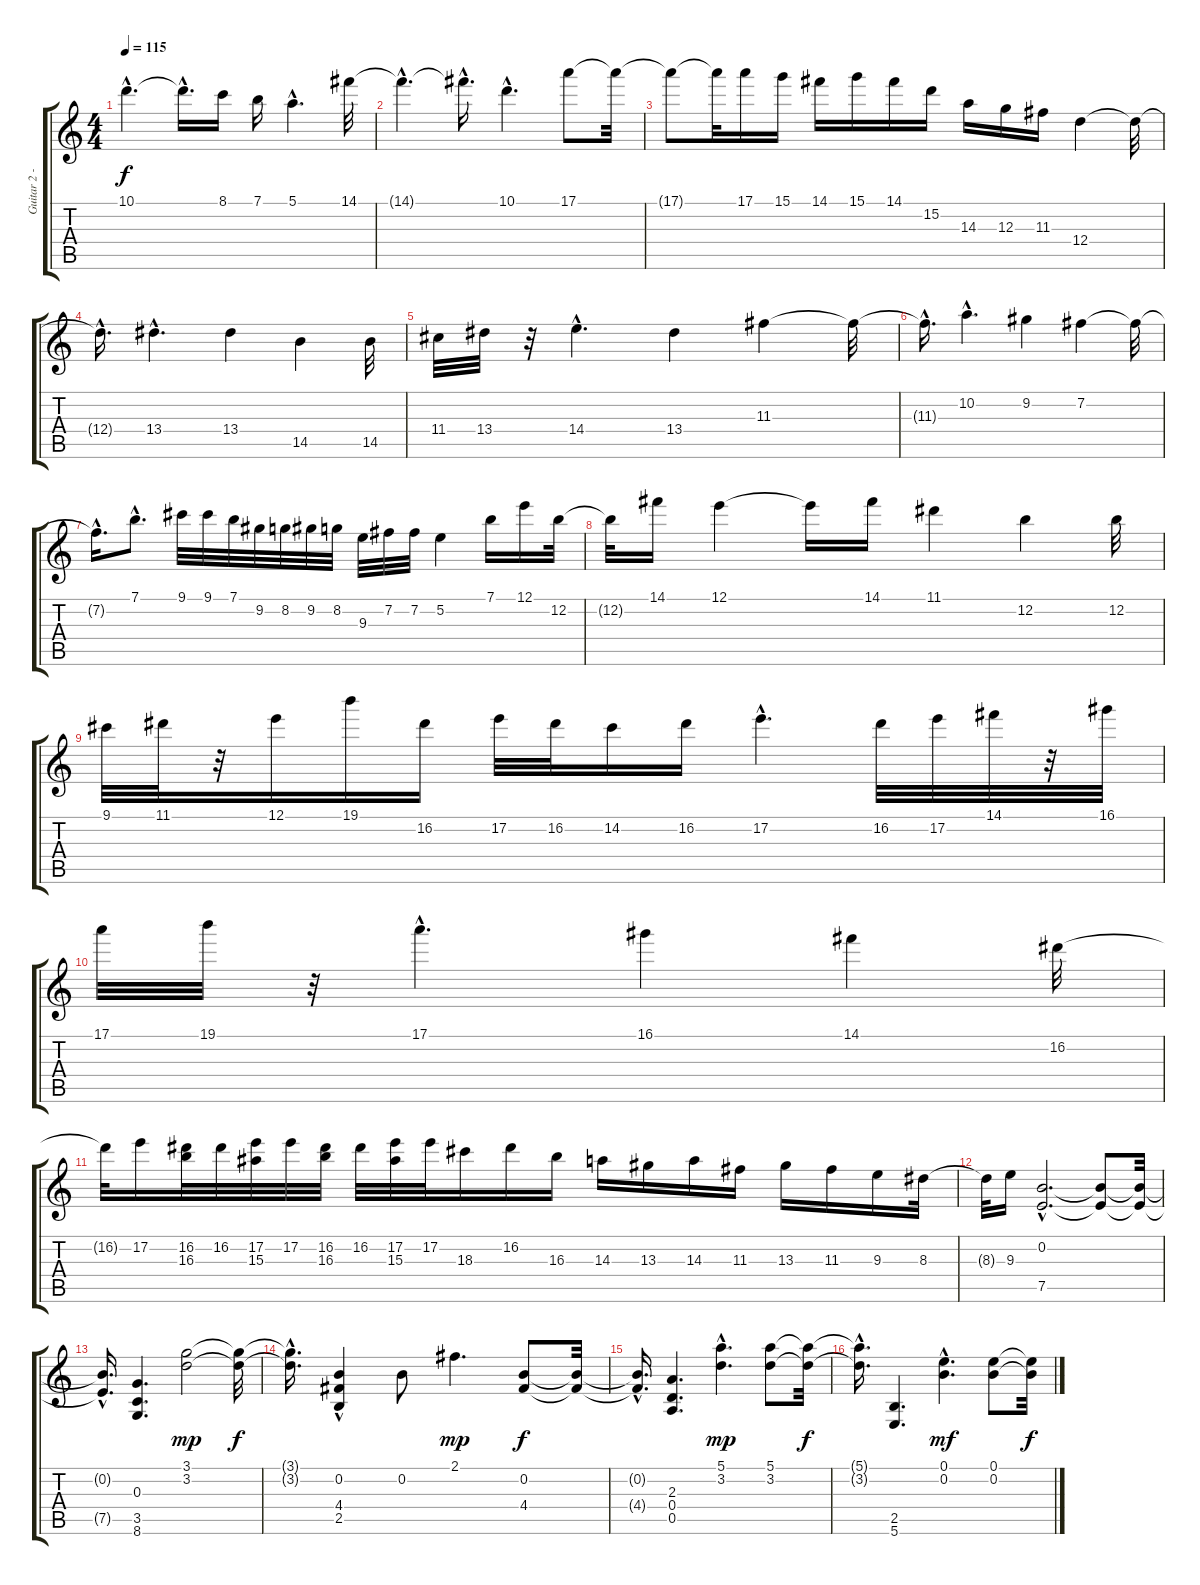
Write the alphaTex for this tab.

\track ("Guitar 2 - Petrucci" "Guitar 2 -") {instrument distortionguitar}
\staff {score tabs}
\tuning (E4 B3 G3 D3 A2 B1) {hide}
\ts (4 4)
\tempo 115
\clef g2
\ks c
10.1{hac t}.4{d dy f} 10.1{hac t}.16{d} 8.1.16 7.1.16 5.1{hac}.4{d} 14.1.32 |
14.1{hac t}.4{d} 14.1{hac t}.16{d} 10.1{hac}.4{d} 17.1.8 17.1{t}.32 |
17.1{t}.8 17.1{t}.32 17.1.16 15.1.16 14.1.16 15.1.16 14.1.16 15.2.16 14.3.16 12.3.16 11.3.16 12.4.4 12.4{t}.32 |
12.4{hac t}.16{d} 13.4{hac}.4{d} 13.4.4 14.5.4 14.5.32 |
11.4.32 13.4.32 r.32 14.4{hac}.4{d} 13.4.4 11.3.4 11.3{t}.32 |
11.3{hac t}.16{d} 10.2{hac}.4{d} 9.2.4 7.2.4 7.2{t}.32 |
7.2{hac t}.16{d} 7.1{hac}.8{d} 9.1.32 9.1.32 7.1.32 9.2.32 8.2.32 9.2.32 8.2.32 9.3.32 7.2.32 7.2.32 5.2.4 7.1.16 12.1.16 12.2.32 |
12.2{t}.32 14.1.16 12.1.4 12.1{t}.16 14.1.16 11.1.4 12.2.4 12.2.32 |
9.1.32 11.1.32 r.32 12.1.16 19.1.16 16.2.16 17.2.32 16.2.32 14.2.16 16.2.16 17.2{hac}.4{d} 16.2.32 17.2.32 14.1.32 r.32 16.1.32 |
17.1.32 19.1.32 r.32 17.1{hac}.4{d} 16.1.4 14.1.4 16.2.32 |
16.2{t}.32 17.2.16 (16.2 16.3).32 16.2.32 (17.2 15.3).32 17.2.32 (16.2 16.3).32 16.2.32 (17.2 15.3).32 17.2.32 18.3.16 16.2.16 16.3.16 14.3.16 13.3.16 14.3.16 11.3.16 13.3.16 11.3.16 9.3.16 8.3.32 |
8.3{t}.32 9.3.16 (0.2{hac} 7.5{hac}).2{d} (0.2{t} 7.5{t}).8 (0.2{t} 7.5{t}).32 |
(0.2{hac t} 7.5{hac t}).16{d} (0.3 3.5 8.6).4{d} (3.1 3.2).2{dy mp} (3.1{t} 3.2{t}).32{dy f} |
(3.1{hac t} 3.2{hac t}).16{d} (0.2 4.4{hac} 2.5).4 0.2.8 2.1.4{d dy mp} (0.2 4.4).8{dy f} (0.2{t} 4.4{t}).32 |
(0.2{hac t} 4.4{hac t}).16{d} (2.3 0.4 0.5).4{d} (5.1{hac} 3.2{hac}).4{d dy mp} (5.1 3.2).8 (5.1{t} 3.2{t}).32{dy f} |
(5.1{hac t} 3.2{hac t}).16{d} (2.5 5.6).4{d} (0.1{hac} 0.2{hac}).4{d dy mf} (0.1 0.2).8 (0.1{t} 0.2{t}).32{dy f}
